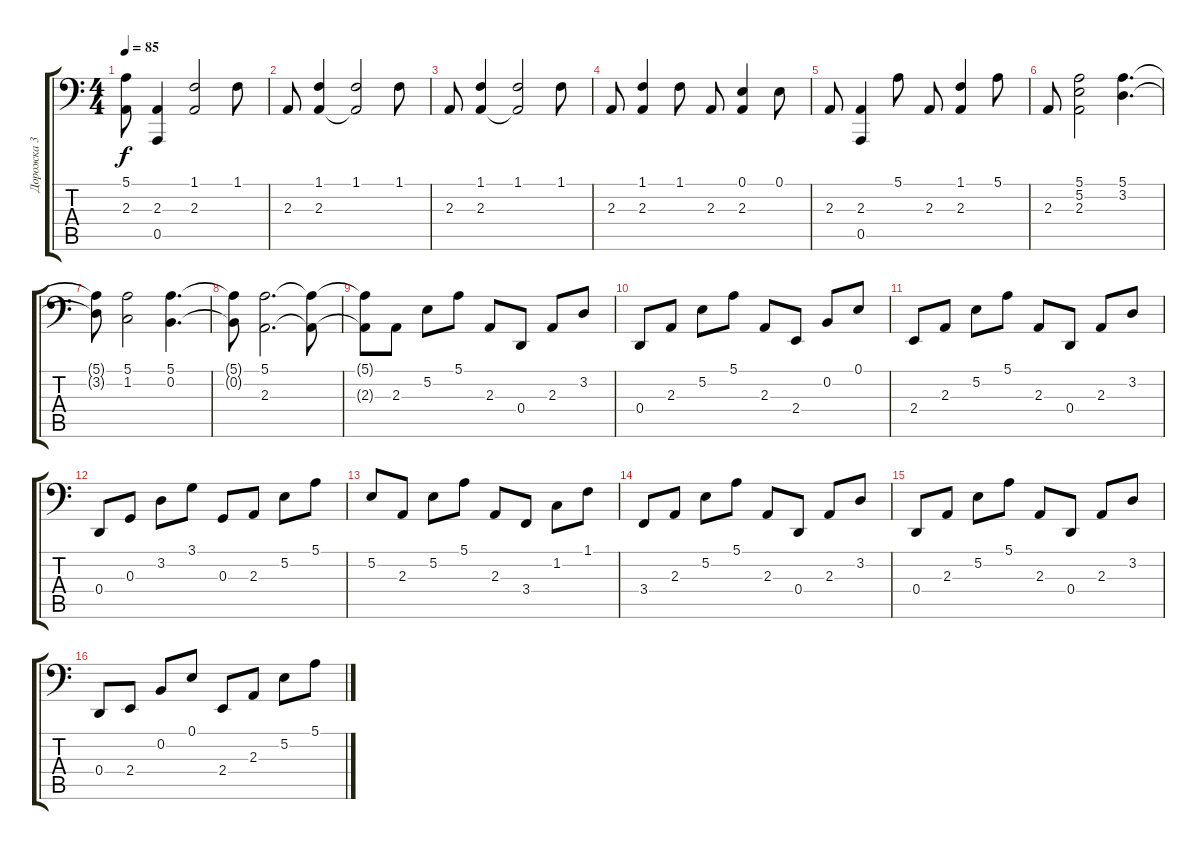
\track ("Дорожка 3" "Дорожка 3") {instrument brightacousticpiano}
\staff {score tabs}
\tuning (E3 B2 G2 D2 A1 E1) {hide}
\ts (4 4)
\tempo 85
\clef f4
\ks c
(5.1{t} 2.3{t}).8{dy f} (2.3 0.5).4 (1.1 2.3).2 1.1.8 |
2.3.8 (1.1 2.3).4 (1.1 2.3{t}).2 1.1.8 |
2.3.8 (1.1 2.3).4 (1.1 2.3{t}).2 1.1.8 |
2.3.8 (1.1 2.3).4 1.1.8 2.3.8 (0.1 2.3).4 0.1.8 |
2.3.8 (2.3 0.5).4 5.1.8 2.3.8 (1.1 2.3).4 5.1.8 |
2.3.8 (5.1 5.2 2.3).2 (5.1 3.2).4{d} |
(5.1{t} 3.2{t}).8 (5.1 1.2).2 (5.1 0.2).4{d} |
(5.1{t} 0.2{t}).8 (5.1 2.3).2{d} (5.1{t} 2.3{t}).8 |
(5.1{t} 2.3{t}).8 2.3.8 5.2.8 5.1.8 2.3.8 0.4.8 2.3.8 3.2.8 |
0.4.8 2.3.8 5.2.8 5.1.8 2.3.8 2.4.8 0.2.8 0.1.8 |
2.4.8 2.3.8 5.2.8 5.1.8 2.3.8 0.4.8 2.3.8 3.2.8 |
0.4.8 0.3.8 3.2.8 3.1.8 0.3.8 2.3.8 5.2.8 5.1.8 |
5.2.8 2.3.8 5.2.8 5.1.8 2.3.8 3.4.8 1.2.8 1.1.8 |
3.4.8 2.3.8 5.2.8 5.1.8 2.3.8 0.4.8 2.3.8 3.2.8 |
0.4.8 2.3.8 5.2.8 5.1.8 2.3.8 0.4.8 2.3.8 3.2.8 |
0.4.8 2.4.8 0.2.8 0.1.8 2.4.8 2.3.8 5.2.8 5.1.8
